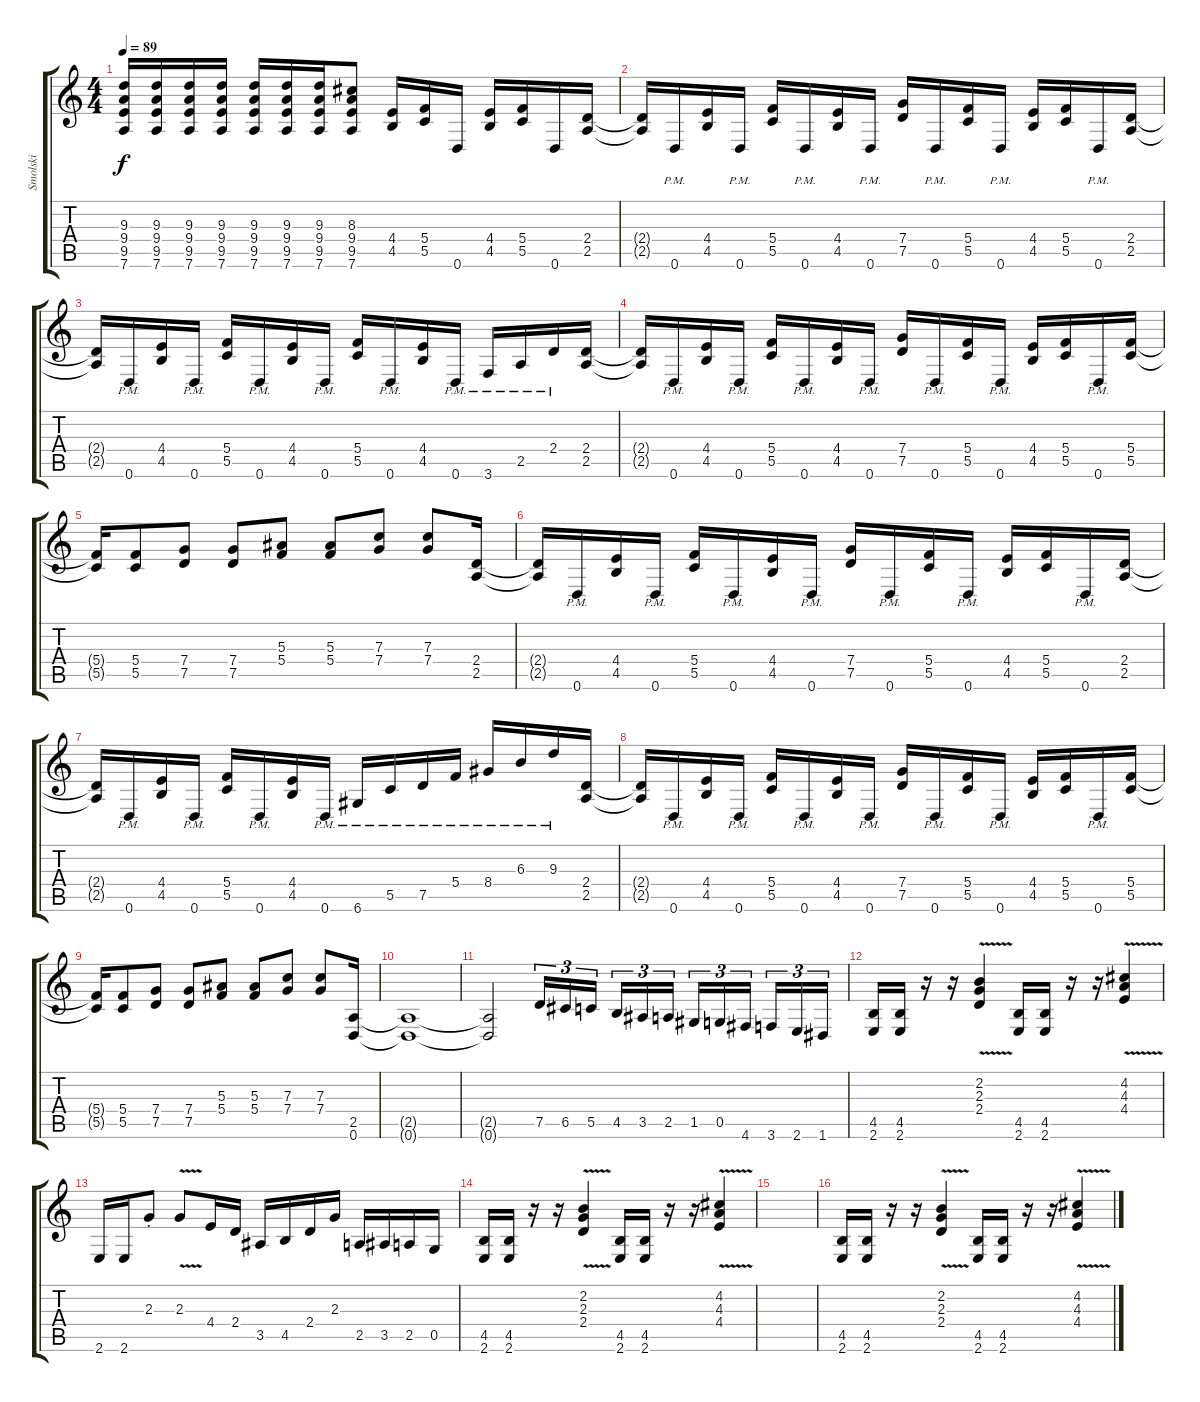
\track ("Smolski" "Smolski") {instrument distortionguitar}
\staff {score tabs}
\tuning (D4 A3 F3 C3 G2 D2) {hide}
\ts (4 4)
\tempo 89
\clef g2
\ks c
(9.3 9.4 9.5 7.6).16{dy f} (9.3 9.4 9.5 7.6).16 (9.3 9.4 9.5 7.6).16 (9.3 9.4 9.5 7.6).16 (9.3 9.4 9.5 7.6).16 (9.3 9.4 9.5 7.6).16 (9.3 9.4 9.5 7.6).16 (8.3 9.4 9.5 7.6).8 (4.4 4.5).16{volume 13} (5.4 5.5).16 0.6.16 (4.4 4.5).16 (5.4 5.5).16 0.6.16 (2.4 2.5).16 |
(2.4{t} 2.5{t}).16 0.6{pm}.16 (4.4 4.5).16 0.6{pm}.16 (5.4 5.5).16 0.6{pm}.16 (4.4 4.5).16 0.6{pm}.16 (7.4 7.5).16 0.6{pm}.16 (5.4 5.5).16 0.6{pm}.16 (4.4 4.5).16 (5.4 5.5).16 0.6{pm}.16 (2.4 2.5).16 |
(2.4{t} 2.5{t}).16 0.6{pm}.16 (4.4 4.5).16 0.6{pm}.16 (5.4 5.5).16 0.6{pm}.16 (4.4 4.5).16 0.6{pm}.16 (5.4 5.5).16 0.6{pm}.16 (4.4 4.5).16 0.6{pm}.16 3.6{pm}.16 2.5{pm}.16 2.4{pm}.16 (2.4 2.5).16 |
(2.4{t} 2.5{t}).16 0.6{pm}.16 (4.4 4.5).16 0.6{pm}.16 (5.4 5.5).16 0.6{pm}.16 (4.4 4.5).16 0.6{pm}.16 (7.4 7.5).16 0.6{pm}.16 (5.4 5.5).16 0.6{pm}.16 (4.4 4.5).16 (5.4 5.5).16 0.6{pm}.16 (5.4 5.5).16 |
(5.4{t} 5.5{t}).16 (5.4 5.5).8 (7.4 7.5).8 (7.4 7.5).8 (5.3 5.4).8 (5.3 5.4).8 (7.3 7.4).8 (7.3 7.4).8 (2.4 2.5).16 |
(2.4{t} 2.5{t}).16 0.6{pm}.16 (4.4 4.5).16 0.6{pm}.16 (5.4 5.5).16 0.6{pm}.16 (4.4 4.5).16 0.6{pm}.16 (7.4 7.5).16 0.6{pm}.16 (5.4 5.5).16 0.6{pm}.16 (4.4 4.5).16 (5.4 5.5).16 0.6{pm}.16 (2.4 2.5).16 |
(2.4{t} 2.5{t}).16 0.6{pm}.16 (4.4 4.5).16 0.6{pm}.16 (5.4 5.5).16 0.6{pm}.16 (4.4 4.5).16 0.6{pm}.16 6.6{pm}.16 5.5{pm}.16 7.5{pm}.16 5.4{pm}.16 8.4{pm}.16 6.3{pm}.16 9.3{pm}.16 (2.4 2.5).16 |
(2.4{t} 2.5{t}).16 0.6{pm}.16 (4.4 4.5).16 0.6{pm}.16 (5.4 5.5).16 0.6{pm}.16 (4.4 4.5).16 0.6{pm}.16 (7.4 7.5).16 0.6{pm}.16 (5.4 5.5).16 0.6{pm}.16 (4.4 4.5).16 (5.4 5.5).16 0.6{pm}.16 (5.4 5.5).16 |
(5.4{t} 5.5{t}).16 (5.4 5.5).8 (7.4 7.5).8 (7.4 7.5).8 (5.3 5.4).8 (5.3 5.4).8 (7.3 7.4).8 (7.3 7.4).8 (2.5 0.6).16 |
(2.5{t} 0.6{t}).1 |
(2.5{t} 0.6{t}).2 7.5.16{tu (3 2) instrument guitarharmonics} 6.5.16{tu (3 2)} 5.5.16{tu (3 2) beam splitsecondary} 4.5.16{tu (3 2)} 3.5.16{tu (3 2)} 2.5.16{tu (3 2)} 1.5.16{tu (3 2)} 0.5.16{tu (3 2)} 4.6.16{tu (3 2) beam splitsecondary} 3.6.16{tu (3 2)} 2.6.16{tu (3 2)} 1.6.16{tu (3 2)} |
(4.5 2.6).16{instrument distortionguitar} (4.5 2.6).16 r.16 r.16 (2.2{v} 2.3{v} 2.4{v}).4 (4.5 2.6).16 (4.5 2.6).16 r.16 r.16 (4.2{v} 4.3{v} 4.4{v}).4 |
2.6.16 2.6.16 2.3{st}.8 2.3{v}.8 4.4.16 2.4.16 3.5.16 4.5.16 2.4.16 2.3.16 2.5.16 3.5.16 2.5.16 0.5.16 |
(4.5 2.6).16 (4.5 2.6).16 r.16 r.16 (2.2{v} 2.3{v} 2.4{v}).4 (4.5 2.6).16 (4.5 2.6).16 r.16 r.16 (4.2{v} 4.3{v} 4.4{v}).4 |
|
(4.5 2.6).16 (4.5 2.6).16 r.16 r.16 (2.2{v} 2.3{v} 2.4{v}).4 (4.5 2.6).16 (4.5 2.6).16 r.16 r.16 (4.2{v} 4.3{v} 4.4{v}).4
